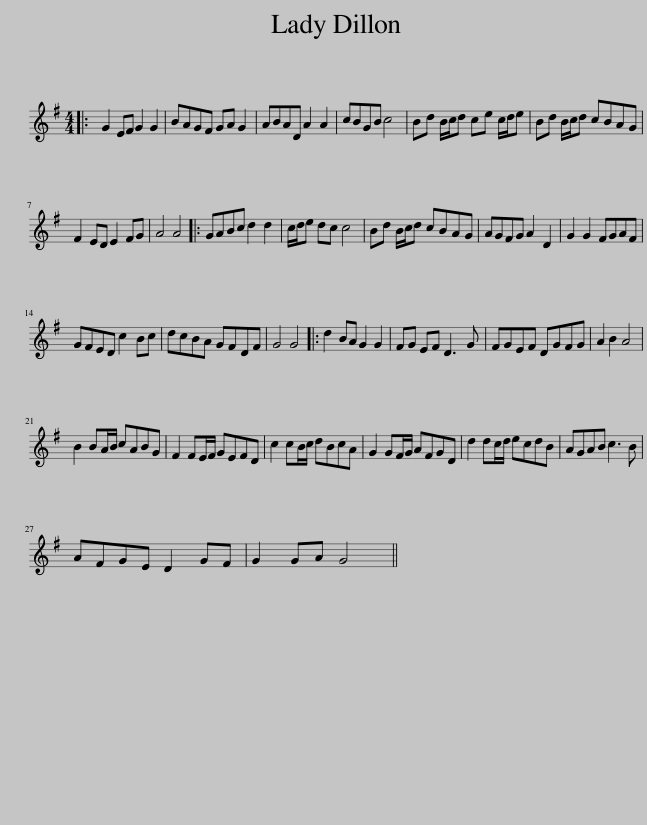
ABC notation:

X:1
L:1/8
M:4/4
I:linebreak $
K:G
V:1 treble
V:1
|: G2 EF G2 G2 | BAGF GA G2 | ABAD A2 A2 | cBGB c4 | Bd B/c/d ce c/d/e | %5
 Bd B/c/d cBAG |$ F2 ED E2 FG | A4 A4 |: GABc d2 d2 | c/d/e dc c4 | %10
 Bd B/c/d cBAG | AGFG A2 D2 | G2 G2 FGAF |$ GFED c2 Bc | dcBA GFDF | %15
 G4 G4 |: d2 BA G2 G2 | FG EF D3 G | FGEF DGFG | A2 B2 A4 |$ %20
 B2 BA/B/ cABG | F2 FE/F/ GEFD | c2 cB/c/ dBcA | G2 GF/G/ AFGD | d2 dc/d/ ecdB | %25
 AGAB c3 B |$ AFGE D2 GF | G2 GA G4 || %28
